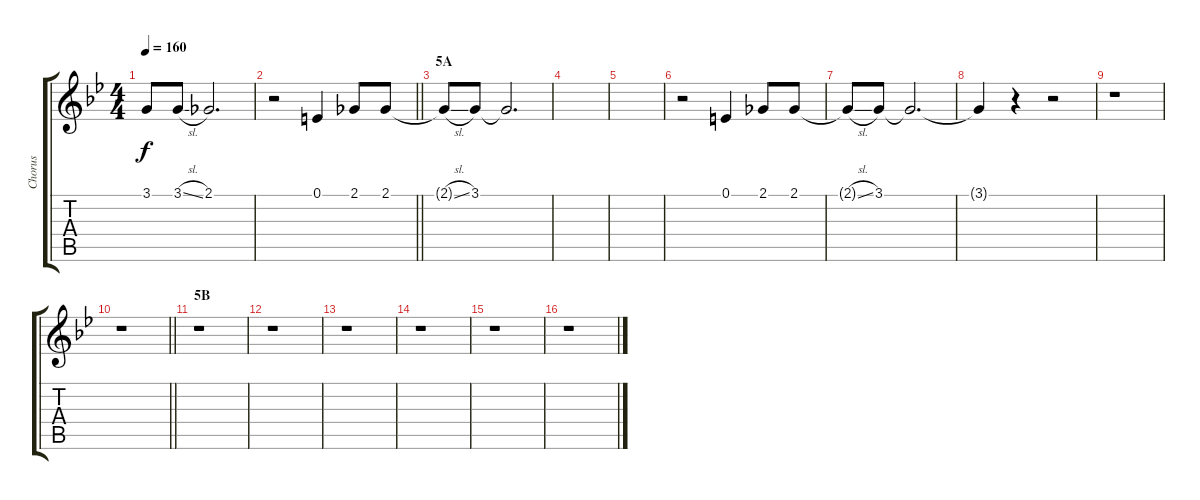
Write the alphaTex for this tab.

\track ("Chorus" "Chorus") {instrument voiceoohs}
\staff {score tabs}
\tuning (E4 B3 G3 D3 A2 E2) {hide}
\ts (4 4)
\tempo 160
\clef g2
\ks bb
3.1.8{dy f} 3.1{sl}.8 2.1.2{d} |
\barLineRight lightlight
r.2 0.1.4 2.1.8 2.1.8 |
\section ("" "5A")
2.1{sl t}.8 3.1.8 3.1{t}.2{d} |
|
|
r.2 0.1.4 2.1.8 2.1.8 |
2.1{sl t}.8 3.1.8 3.1{t}.2{d} |
3.1{t}.4 r.4 r.2 |
r.1 |
\barLineRight lightlight
r.1 |
\section ("" "5B")
r.1 |
r.1 |
r.1 |
r.1 |
r.1 |
r.1
